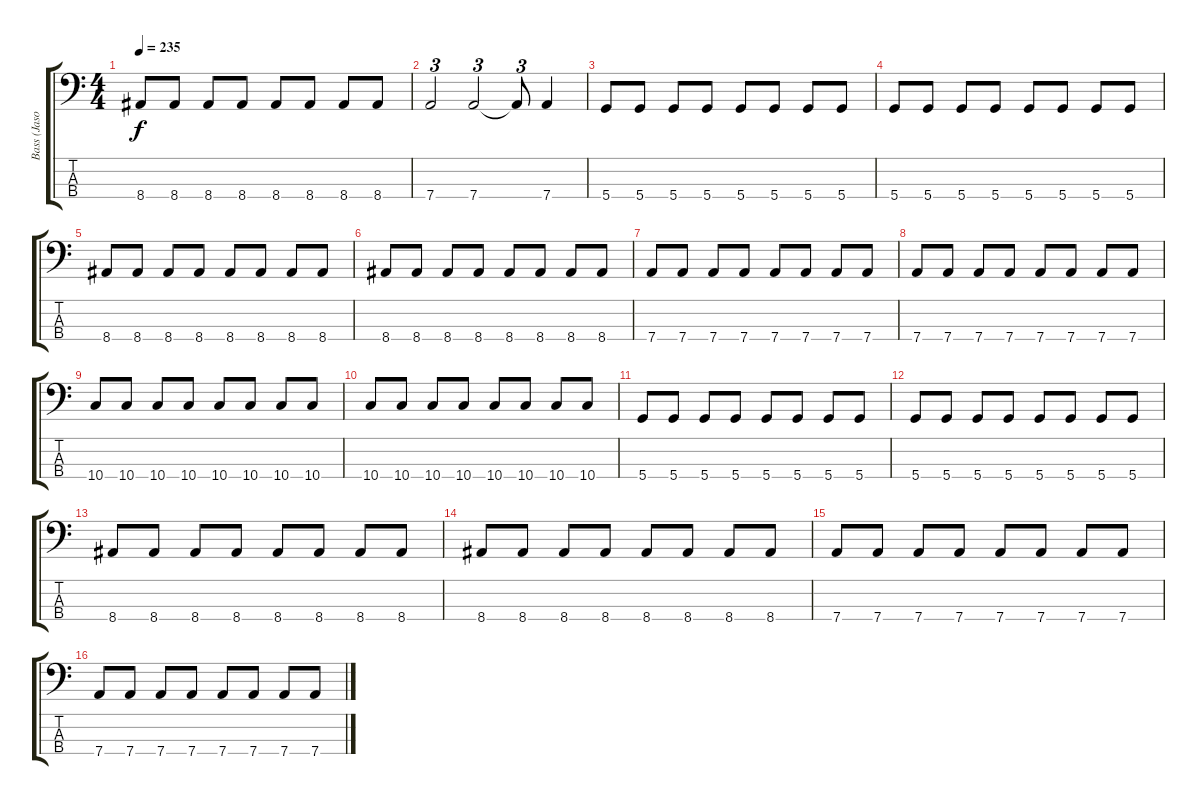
\track ("Bass (Jason McCaslin)" "Bass (Jaso") {instrument electricbasspick}
\staff {score tabs}
\tuning (G2 D2 A1 D1) {hide}
\ts (4 4)
\tempo 235
\clef f4
\ks c
8.4.8{dy f} 8.4.8 8.4.8 8.4.8 8.4.8 8.4.8 8.4.8 8.4.8 |
7.4.2{tu (3 2)} 7.4.2{tu (3 2)} 7.4{t}.8{tu (3 2)} 7.4.4 |
5.4.8 5.4.8 5.4.8 5.4.8 5.4.8 5.4.8 5.4.8 5.4.8 |
5.4.8 5.4.8 5.4.8 5.4.8 5.4.8 5.4.8 5.4.8 5.4.8 |
8.4.8 8.4.8 8.4.8 8.4.8 8.4.8 8.4.8 8.4.8 8.4.8 |
8.4.8 8.4.8 8.4.8 8.4.8 8.4.8 8.4.8 8.4.8 8.4.8 |
7.4.8 7.4.8 7.4.8 7.4.8 7.4.8 7.4.8 7.4.8 7.4.8 |
7.4.8 7.4.8 7.4.8 7.4.8 7.4.8 7.4.8 7.4.8 7.4.8 |
10.4.8 10.4.8 10.4.8 10.4.8 10.4.8 10.4.8 10.4.8 10.4.8 |
10.4.8 10.4.8 10.4.8 10.4.8 10.4.8 10.4.8 10.4.8 10.4.8 |
5.4.8 5.4.8 5.4.8 5.4.8 5.4.8 5.4.8 5.4.8 5.4.8 |
5.4.8 5.4.8 5.4.8 5.4.8 5.4.8 5.4.8 5.4.8 5.4.8 |
8.4.8 8.4.8 8.4.8 8.4.8 8.4.8 8.4.8 8.4.8 8.4.8 |
8.4.8 8.4.8 8.4.8 8.4.8 8.4.8 8.4.8 8.4.8 8.4.8 |
7.4.8 7.4.8 7.4.8 7.4.8 7.4.8 7.4.8 7.4.8 7.4.8 |
7.4.8 7.4.8 7.4.8 7.4.8 7.4.8 7.4.8 7.4.8 7.4.8
